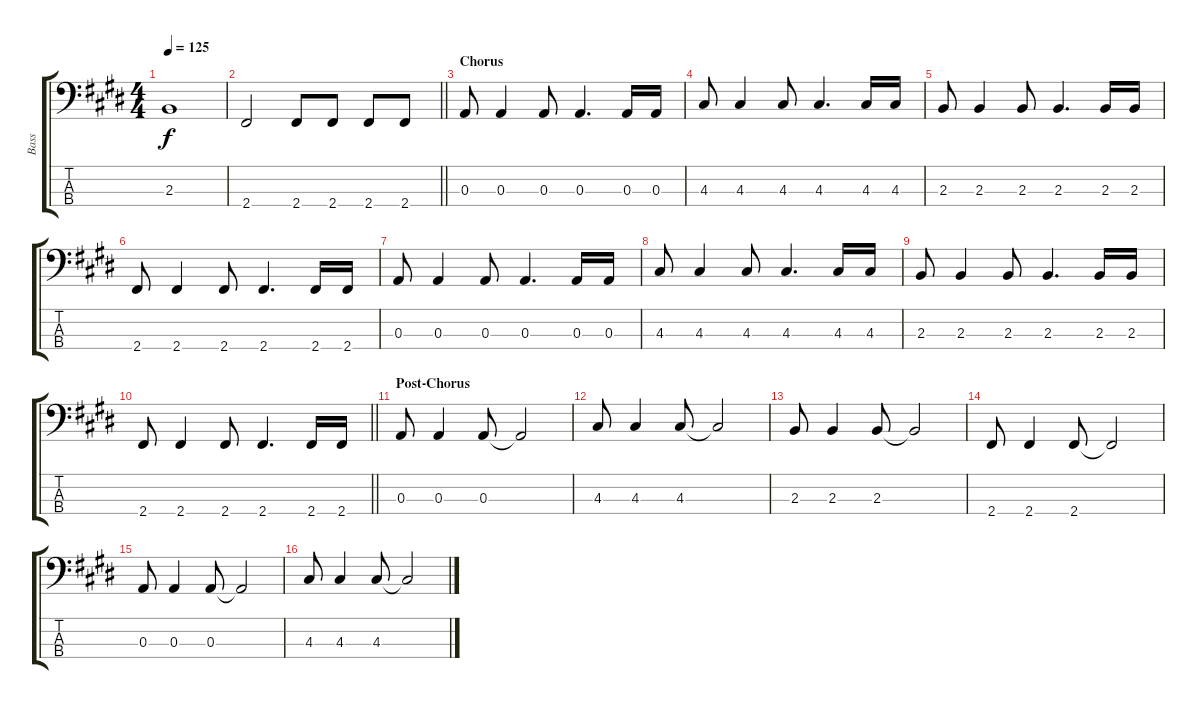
\track ("Bass" "Bass") {instrument acousticbass}
\staff {score tabs}
\tuning (G2 D2 A1 E1) {hide}
\ts (4 4)
\tempo 125
\clef f4
\ks c#minor
2.3.1{dy f} |
\barLineRight lightlight
2.4.2 2.4.8 2.4.8 2.4.8 2.4.8 |
\section ("" "Chorus")
0.3.8 0.3.4 0.3.8 0.3.4{d} 0.3.16 0.3.16 |
4.3.8 4.3.4 4.3.8 4.3.4{d} 4.3.16 4.3.16 |
2.3.8 2.3.4 2.3.8 2.3.4{d} 2.3.16 2.3.16 |
2.4.8 2.4.4 2.4.8 2.4.4{d} 2.4.16 2.4.16 |
0.3.8 0.3.4 0.3.8 0.3.4{d} 0.3.16 0.3.16 |
4.3.8 4.3.4 4.3.8 4.3.4{d} 4.3.16 4.3.16 |
2.3.8 2.3.4 2.3.8 2.3.4{d} 2.3.16 2.3.16 |
\barLineRight lightlight
2.4.8 2.4.4 2.4.8 2.4.4{d} 2.4.16 2.4.16 |
\section ("" "Post-Chorus")
0.3.8 0.3.4 0.3.8 0.3{t}.2 |
4.3.8 4.3.4 4.3.8 4.3{t}.2 |
2.3.8 2.3.4 2.3.8 2.3{t}.2 |
2.4.8 2.4.4 2.4.8 2.4{t}.2 |
0.3.8 0.3.4 0.3.8 0.3{t}.2 |
4.3.8 4.3.4 4.3.8 4.3{t}.2
